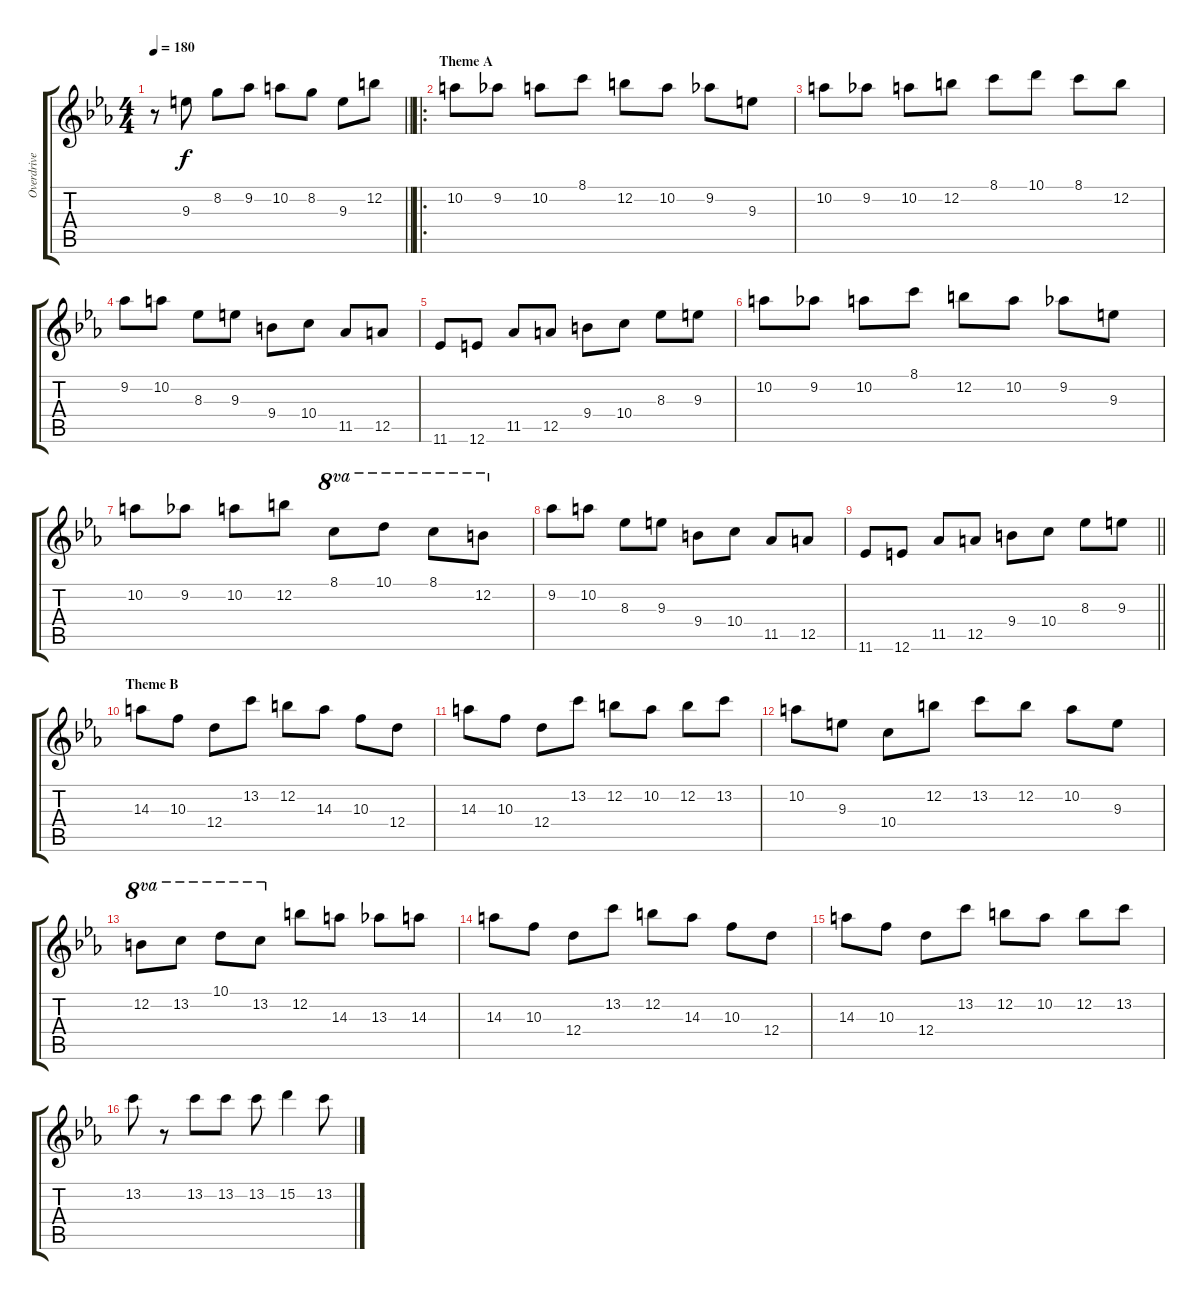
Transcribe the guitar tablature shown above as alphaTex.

\track ("Overdrive 1" "Overdrive ") {instrument overdrivenguitar}
\staff {score tabs}
\tuning (E4 B3 G3 D3 A2 E2) {hide}
\ts (4 4)
\tempo 180
\clef g2
\barLineRight lightlight
\ks eb
r.8{dy f instrument overdrivenguitar} 9.3.8 8.2.8 9.2.8 10.2.8 8.2.8 9.3.8 12.2.8 |
\ro
\section ("" "Theme A")
10.2.8 9.2.8 10.2.8 8.1.8 12.2.8 10.2.8 9.2.8 9.3.8 |
10.2.8 9.2.8 10.2.8 12.2.8 8.1.8 10.1.8 8.1.8 12.2.8 |
9.2.8 10.2.8 8.3.8 9.3.8 9.4.8 10.4.8 11.5.8 12.5.8 |
11.6.8 12.6.8 11.5.8 12.5.8 9.4.8 10.4.8 8.3.8 9.3.8 |
10.2.8 9.2.8 10.2.8 8.1.8 12.2.8 10.2.8 9.2.8 9.3.8 |
10.2.8 9.2.8 10.2.8 12.2.8 8.1.8{ot 8va} 10.1.8{ot 8va} 8.1.8{ot 8va} 12.2.8{ot 8va} |
9.2.8 10.2.8 8.3.8 9.3.8 9.4.8 10.4.8 11.5.8 12.5.8 |
\barLineRight lightlight
11.6.8 12.6.8 11.5.8 12.5.8 9.4.8 10.4.8 8.3.8 9.3.8 |
\section ("" "Theme B")
14.3.8 10.3.8 12.4.8 13.2.8 12.2.8 14.3.8 10.3.8 12.4.8 |
14.3.8 10.3.8 12.4.8 13.2.8 12.2.8 10.2.8 12.2.8 13.2.8 |
10.2.8 9.3.8 10.4.8 12.2.8 13.2.8 12.2.8 10.2.8 9.3.8 |
12.2.8{ot 8va} 13.2.8{ot 8va} 10.1.8{ot 8va} 13.2.8{ot 8va} 12.2.8 14.3.8 13.3.8 14.3.8 |
14.3.8 10.3.8 12.4.8 13.2.8 12.2.8 14.3.8 10.3.8 12.4.8 |
14.3.8 10.3.8 12.4.8 13.2.8 12.2.8 10.2.8 12.2.8 13.2.8 |
13.2.8 r.8 13.2.8 13.2.8 13.2.8 15.2.4 13.2.8
